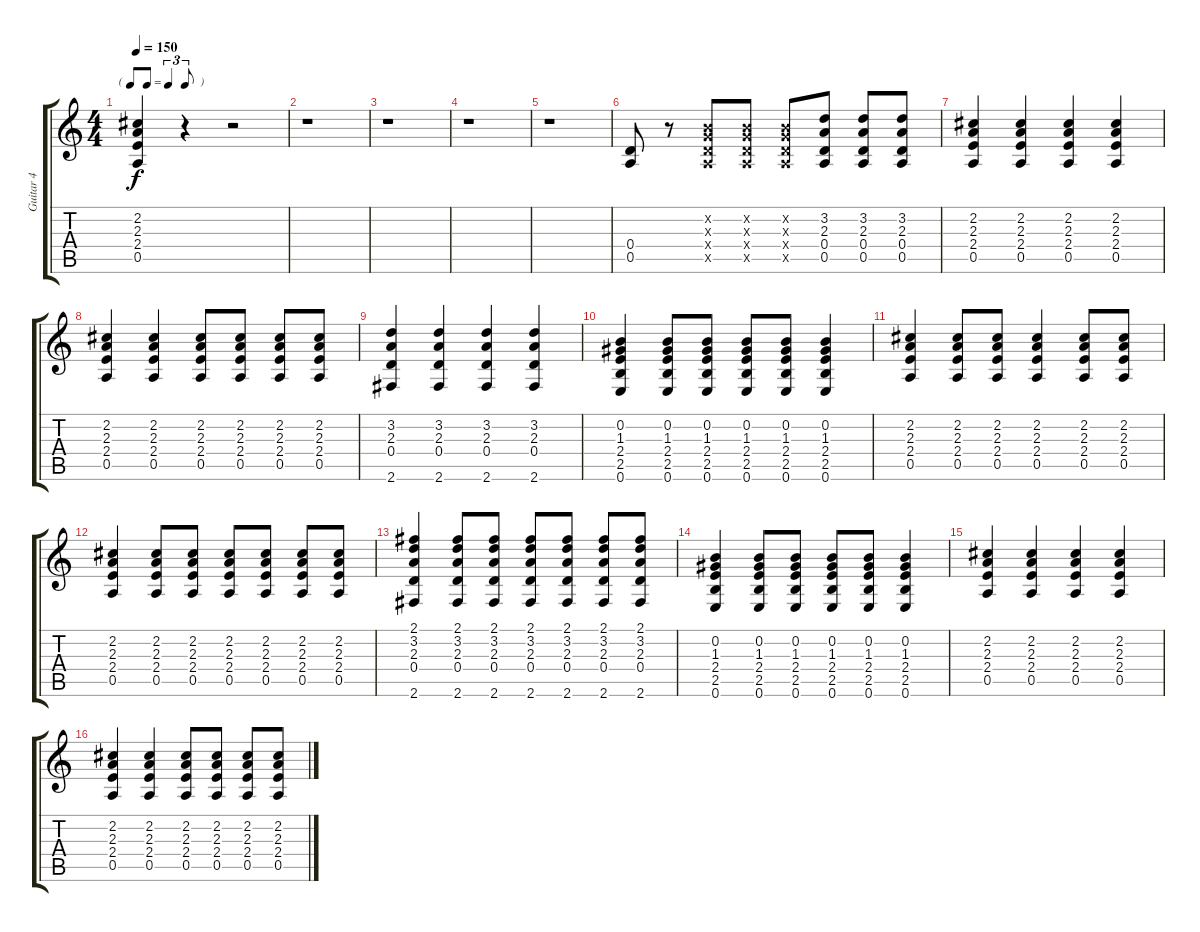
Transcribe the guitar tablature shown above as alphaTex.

\track ("Guitar 4" "Guitar 4") {instrument distortionguitar}
\staff {score tabs}
\tuning (E4 B3 G3 D3 A2 E2) {hide}
\ts (4 4)
\tf triplet8th
\tempo 150
\clef g2
\ks c
(2.2 2.3 2.4 0.5).4{dy f} r.4 r.2 |
r.1 |
r.1 |
r.1 |
r.1 |
(0.4 0.5).8 r.8 (0.2{x} 0.3{x} 0.4{x} 0.5{x}).8 (0.2{x} 0.3{x} 0.4{x} 0.5{x}).8 (0.2{x} 0.3{x} 0.4{x} 0.5{x}).8 (3.2 2.3 0.4 0.5).8 (3.2 2.3 0.4 0.5).8 (3.2 2.3 0.4 0.5).8 |
(2.2 2.3 2.4 0.5).4 (2.2 2.3 2.4 0.5).4 (2.2 2.3 2.4 0.5).4 (2.2 2.3 2.4 0.5).4 |
(2.2 2.3 2.4 0.5).4 (2.2 2.3 2.4 0.5).4 (2.2 2.3 2.4 0.5).8 (2.2 2.3 2.4 0.5).8 (2.2 2.3 2.4 0.5).8 (2.2 2.3 2.4 0.5).8 |
(3.2 2.3 0.4 2.6).4 (3.2 2.3 0.4 2.6).4 (3.2 2.3 0.4 2.6).4 (3.2 2.3 0.4 2.6).4 |
(0.2 1.3 2.4 2.5 0.6).4 (0.2 1.3 2.4 2.5 0.6).8 (0.2 1.3 2.4 2.5 0.6).8 (0.2 1.3 2.4 2.5 0.6).8 (0.2 1.3 2.4 2.5 0.6).8 (0.2 1.3 2.4 2.5 0.6).4 |
(2.2 2.3 2.4 0.5).4 (2.2 2.3 2.4 0.5).8 (2.2 2.3 2.4 0.5).8 (2.2 2.3 2.4 0.5).4 (2.2 2.3 2.4 0.5).8 (2.2 2.3 2.4 0.5).8 |
(2.2 2.3 2.4 0.5).4 (2.2 2.3 2.4 0.5).8 (2.2 2.3 2.4 0.5).8 (2.2 2.3 2.4 0.5).8 (2.2 2.3 2.4 0.5).8 (2.2 2.3 2.4 0.5).8 (2.2 2.3 2.4 0.5).8 |
(2.1 3.2 2.3 0.4 2.6).4 (2.1 3.2 2.3 0.4 2.6).8 (2.1 3.2 2.3 0.4 2.6).8 (2.1 3.2 2.3 0.4 2.6).8 (2.1 3.2 2.3 0.4 2.6).8 (2.1 3.2 2.3 0.4 2.6).8 (2.1 3.2 2.3 0.4 2.6).8 |
(0.2 1.3 2.4 2.5 0.6).4 (0.2 1.3 2.4 2.5 0.6).8 (0.2 1.3 2.4 2.5 0.6).8 (0.2 1.3 2.4 2.5 0.6).8 (0.2 1.3 2.4 2.5 0.6).8 (0.2 1.3 2.4 2.5 0.6).4 |
(2.2 2.3 2.4 0.5).4 (2.2 2.3 2.4 0.5).4 (2.2 2.3 2.4 0.5).4 (2.2 2.3 2.4 0.5).4 |
(2.2 2.3 2.4 0.5).4 (2.2 2.3 2.4 0.5).4 (2.2 2.3 2.4 0.5).8 (2.2 2.3 2.4 0.5).8 (2.2 2.3 2.4 0.5).8 (2.2 2.3 2.4 0.5).8
